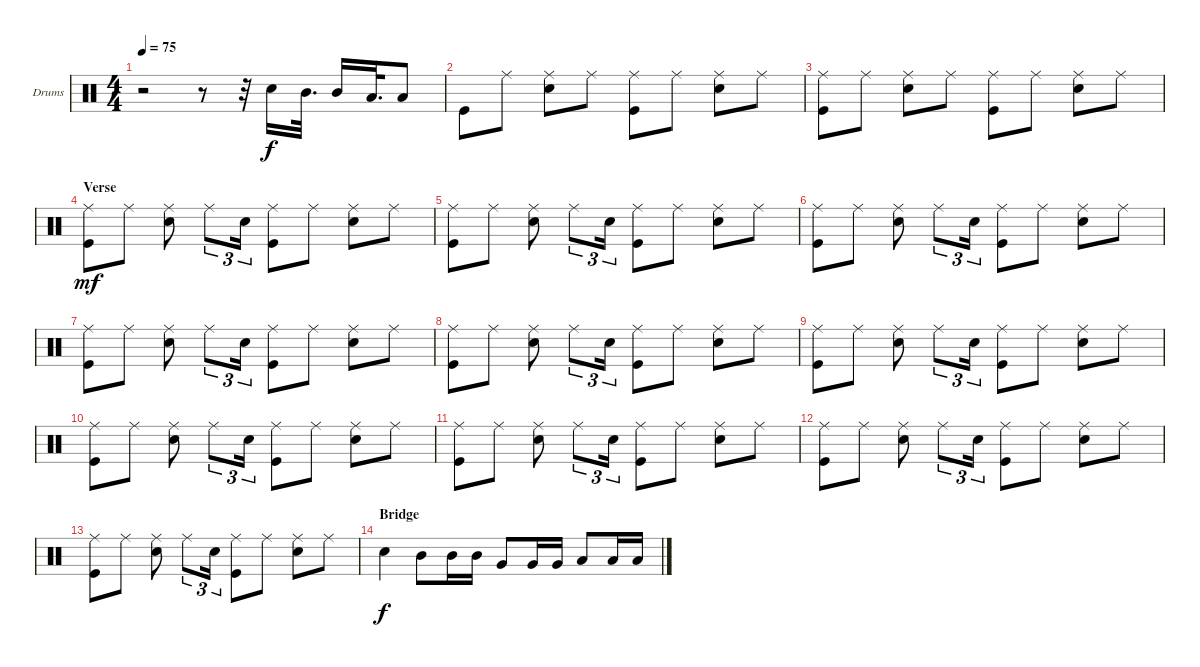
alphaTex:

\bracketExtendMode groupsimilarinstruments
\firstSystemTrackNameOrientation horizontal
\otherSystemsTrackNameOrientation horizontal
\track ("Mason" "Drums") {instrument percussion}
\staff {score}
\articulation defaults
\ts (4 4)
\tempo 75
\clef neutral
\ks c
r.2{dy f} r.8 r.32 "Snare (hit) 2".16 "Mid Tom (hit)".32{d} "Mid Tom (hit)".16 "Low Tom (hit)".32{d} "Low Tom (hit)".8 |
"Kick (hit)".8 "Ride (middle)".8 ("Snare (hit) 2" "Ride (middle)").8 "Ride (middle)".8 ("Kick (hit)" "Ride (middle)").8 "Ride (middle)".8 ("Snare (hit) 2" "Ride (middle)").8 "Ride (middle)".8 |
("Kick (hit)" "Ride (middle)").8 "Ride (middle)".8 ("Snare (hit) 2" "Ride (middle)").8 "Ride (middle)".8 ("Kick (hit)" "Ride (middle)").8 "Ride (middle)".8 ("Snare (hit) 2" "Ride (middle)").8 "Ride (middle)".8 |
\section ("" "Verse")
("Kick (hit)" "Ride (middle)").8{dy mf} "Ride (middle)".8 ("Snare (hit) 2" "Ride (middle)").8 "Ride (middle)".8{tu (3 2)} "Snare (hit) 2".16{tu (3 2)} ("Kick (hit)" "Ride (middle)").8 "Ride (middle)".8 ("Snare (hit) 2" "Ride (middle)").8 "Ride (middle)".8 |
("Kick (hit)" "Ride (middle)").8 "Ride (middle)".8 ("Snare (hit) 2" "Ride (middle)").8 "Ride (middle)".8{tu (3 2)} "Snare (hit) 2".16{tu (3 2)} ("Kick (hit)" "Ride (middle)").8 "Ride (middle)".8 ("Snare (hit) 2" "Ride (middle)").8 "Ride (middle)".8 |
("Kick (hit)" "Ride (middle)").8 "Ride (middle)".8 ("Snare (hit) 2" "Ride (middle)").8 "Ride (middle)".8{tu (3 2)} "Snare (hit) 2".16{tu (3 2)} ("Kick (hit)" "Ride (middle)").8 "Ride (middle)".8 ("Snare (hit) 2" "Ride (middle)").8 "Ride (middle)".8 |
("Kick (hit)" "Ride (middle)").8 "Ride (middle)".8 ("Snare (hit) 2" "Ride (middle)").8 "Ride (middle)".8{tu (3 2)} "Snare (hit) 2".16{tu (3 2)} ("Kick (hit)" "Ride (middle)").8 "Ride (middle)".8 ("Snare (hit) 2" "Ride (middle)").8 "Ride (middle)".8 |
("Kick (hit)" "Ride (middle)").8 "Ride (middle)".8 ("Snare (hit) 2" "Ride (middle)").8 "Ride (middle)".8{tu (3 2)} "Snare (hit) 2".16{tu (3 2)} ("Kick (hit)" "Ride (middle)").8 "Ride (middle)".8 ("Snare (hit) 2" "Ride (middle)").8 "Ride (middle)".8 |
("Kick (hit)" "Ride (middle)").8 "Ride (middle)".8 ("Snare (hit) 2" "Ride (middle)").8 "Ride (middle)".8{tu (3 2)} "Snare (hit) 2".16{tu (3 2)} ("Kick (hit)" "Ride (middle)").8 "Ride (middle)".8 ("Snare (hit) 2" "Ride (middle)").8 "Ride (middle)".8 |
("Kick (hit)" "Ride (middle)").8 "Ride (middle)".8 ("Snare (hit) 2" "Ride (middle)").8 "Ride (middle)".8{tu (3 2)} "Snare (hit) 2".16{tu (3 2)} ("Kick (hit)" "Ride (middle)").8 "Ride (middle)".8 ("Snare (hit) 2" "Ride (middle)").8 "Ride (middle)".8 |
("Kick (hit)" "Ride (middle)").8 "Ride (middle)".8 ("Snare (hit) 2" "Ride (middle)").8 "Ride (middle)".8{tu (3 2)} "Snare (hit) 2".16{tu (3 2)} ("Kick (hit)" "Ride (middle)").8 "Ride (middle)".8 ("Snare (hit) 2" "Ride (middle)").8 "Ride (middle)".8 |
("Kick (hit)" "Ride (middle)").8 "Ride (middle)".8 ("Snare (hit) 2" "Ride (middle)").8 "Ride (middle)".8{tu (3 2)} "Snare (hit) 2".16{tu (3 2)} ("Kick (hit)" "Ride (middle)").8 "Ride (middle)".8 ("Snare (hit) 2" "Ride (middle)").8 "Ride (middle)".8 |
("Kick (hit)" "Ride (middle)").8 "Ride (middle)".8 ("Snare (hit) 2" "Ride (middle)").8 "Ride (middle)".8{tu (3 2)} "Snare (hit) 2".16{tu (3 2)} ("Kick (hit)" "Ride (middle)").8 "Ride (middle)".8 ("Snare (hit) 2" "Ride (middle)").8 "Ride (middle)".8 |
\section ("" "Bridge")
"Snare (hit) 2".4{dy f} "Mid Tom (hit)".8 "Mid Tom (hit)".16 "Mid Tom (hit)".16 "Very Low Tom (hit)".8 "Very Low Tom (hit)".16 "Very Low Tom (hit)".16 "Low Tom (hit)".8 "Low Tom (hit)".16 "Low Tom (hit)".16
